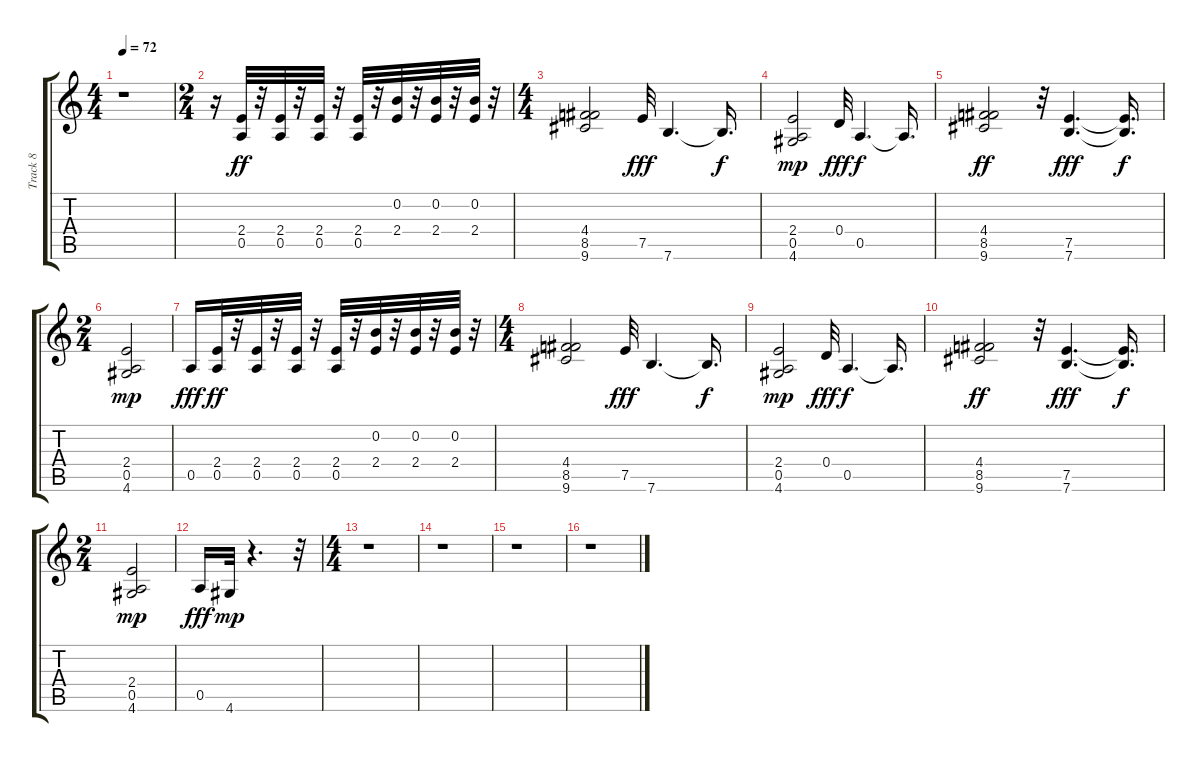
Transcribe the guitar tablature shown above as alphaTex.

\track ("Track 8" "Track 8") {instrument distortionguitar}
\staff {score tabs}
\tuning (E4 B3 G3 D3 A2 E2) {hide}
\ts (4 4)
\tempo 72
\clef g2
\ks c
r.1{dy ff} |
\ts (2 4)
r.16 (2.4 0.5).32{balance 8 instrument distortionguitar} r.32 (2.4 0.5).32 r.32 (2.4 0.5).32 r.32 (2.4 0.5).32 r.32 (0.2 2.4).32 r.32 (0.2 2.4).32 r.32 (0.2 2.4).32 r.32 |
\ts (4 4)
(4.4 8.5 9.6).2 7.5.32{dy fff} 7.6.4{d} 7.6{t}.16{d dy f} |
(2.4 0.5 4.6).2{dy mp} 0.4.32{dy fff} 0.5.4{d dy f} 0.5{t}.16{d} |
(4.4 8.5 9.6).2{dy ff} r.32 (7.5 7.6).4{d dy fff} (7.5{t} 7.6{t}).16{d dy f} |
\ts (2 4)
(2.4 0.5 4.6).2{dy mp} |
0.5.16{dy fff} (2.4 0.5).32{dy ff} r.32 (2.4 0.5).32 r.32 (2.4 0.5).32 r.32 (2.4 0.5).32 r.32 (0.2 2.4).32 r.32 (0.2 2.4).32 r.32 (0.2 2.4).32 r.32 |
\ts (4 4)
(4.4 8.5 9.6).2 7.5.32{dy fff} 7.6.4{d} 7.6{t}.16{d dy f} |
(2.4 0.5 4.6).2{dy mp} 0.4.32{dy fff} 0.5.4{d dy f} 0.5{t}.16{d} |
(4.4 8.5 9.6).2{dy ff} r.32 (7.5 7.6).4{d dy fff} (7.5{t} 7.6{t}).16{d dy f} |
\ts (2 4)
(2.4 0.5 4.6).2{dy mp} |
0.5.16{dy fff} 4.6.32{dy mp} r.4{d} r.32 |
\ts (4 4)
r.1 |
r.1 |
r.1 |
r.1
